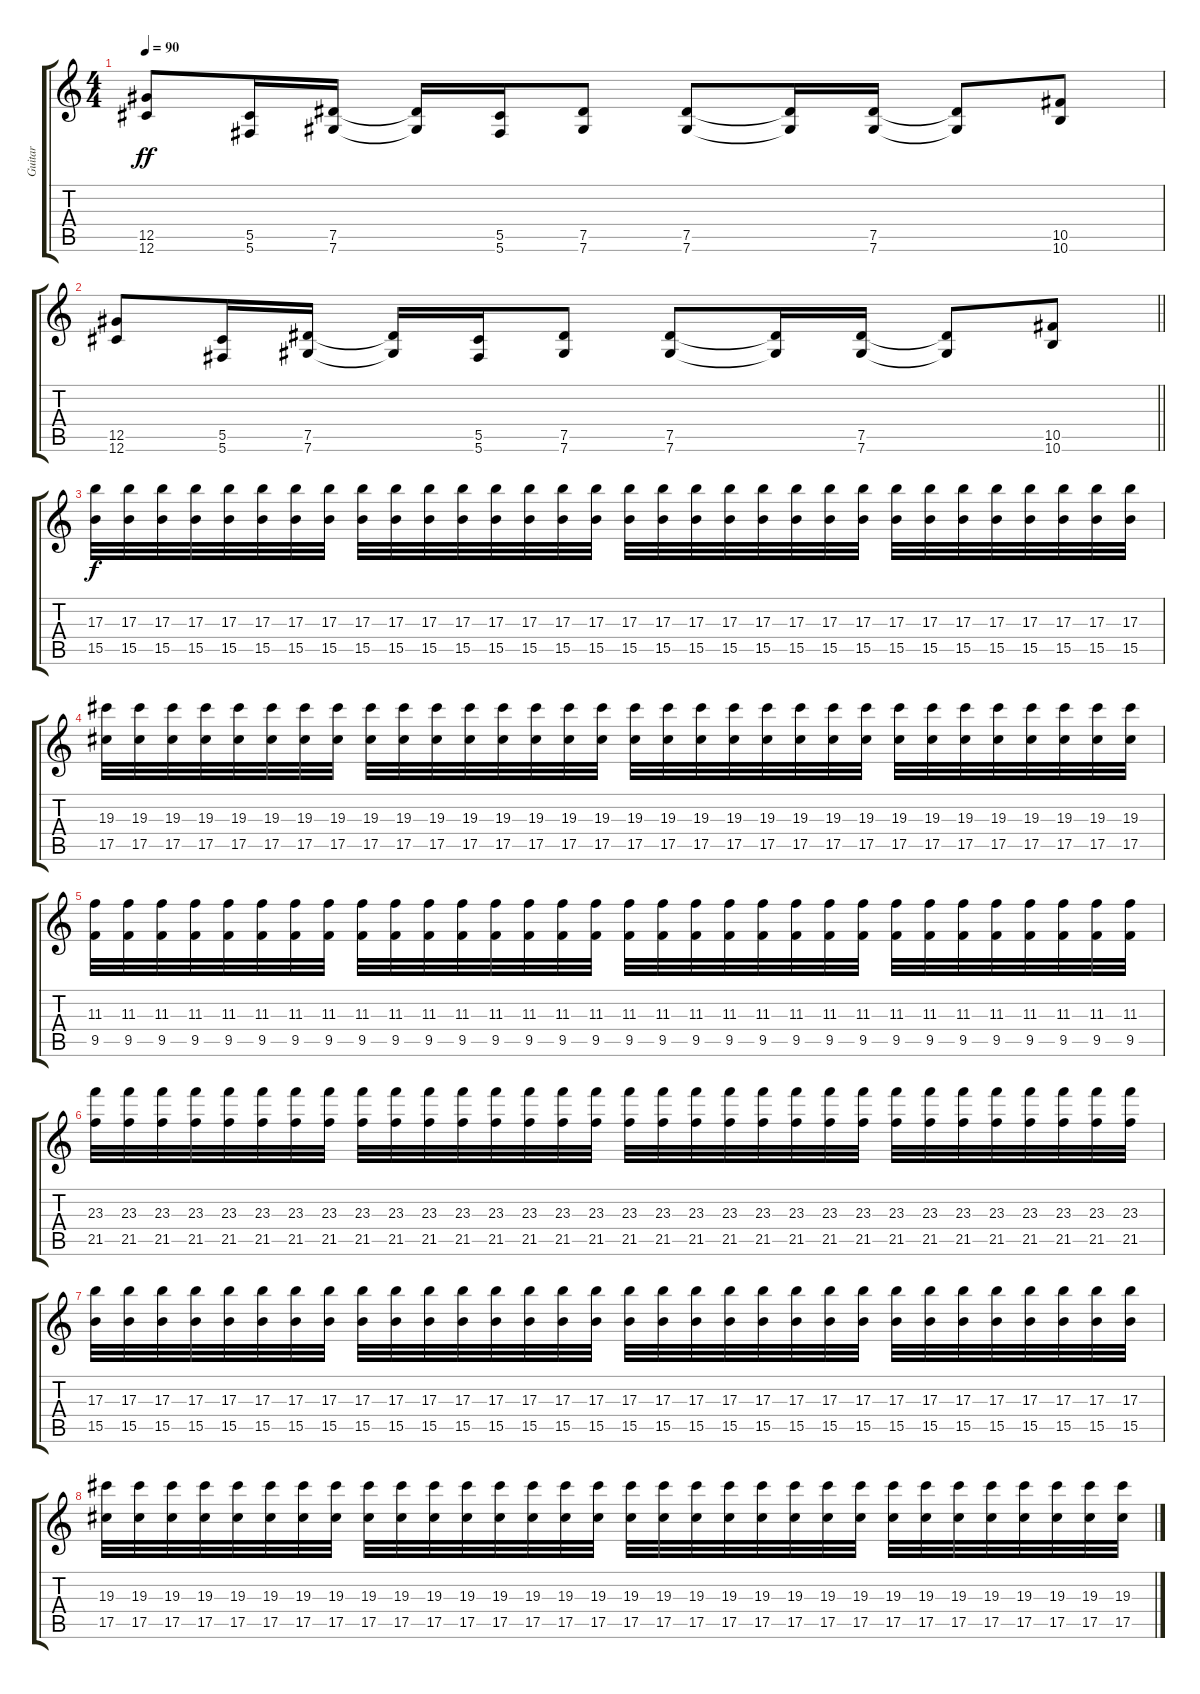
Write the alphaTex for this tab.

\track ("Guitar" "Guitar") {instrument overdrivenguitar}
\staff {score tabs}
\tuning (Eb4 Bb3 Gb3 Db3 Ab2 Db2) {hide}
\ts (4 4)
\tempo 90
\clef g2
\ks c
(12.5 12.6).8{dy ff} (5.5 5.6).16 (7.5 7.6).16 (7.5{t} 7.6{t}).16 (5.5 5.6).16 (7.5 7.6).8 (7.5 7.6).8 (7.5{t} 7.6{t}).16 (7.5 7.6).16 (7.5{t} 7.6{t}).8 (10.5 10.6).8 |
\barLineRight lightlight
(12.5 12.6).8 (5.5 5.6).16 (7.5 7.6).16 (7.5{t} 7.6{t}).16 (5.5 5.6).16 (7.5 7.6).8 (7.5 7.6).8 (7.5{t} 7.6{t}).16 (7.5 7.6).16 (7.5{t} 7.6{t}).8 (10.5 10.6).8 |
\section ("" "")
(17.3 15.5).32{dy f} (17.3 15.5).32 (17.3 15.5).32 (17.3 15.5).32 (17.3 15.5).32 (17.3 15.5).32 (17.3 15.5).32 (17.3 15.5).32 (17.3 15.5).32 (17.3 15.5).32 (17.3 15.5).32 (17.3 15.5).32 (17.3 15.5).32 (17.3 15.5).32 (17.3 15.5).32 (17.3 15.5).32 (17.3 15.5).32 (17.3 15.5).32 (17.3 15.5).32 (17.3 15.5).32 (17.3 15.5).32 (17.3 15.5).32 (17.3 15.5).32 (17.3 15.5).32 (17.3 15.5).32 (17.3 15.5).32 (17.3 15.5).32 (17.3 15.5).32 (17.3 15.5).32 (17.3 15.5).32 (17.3 15.5).32 (17.3 15.5).32 |
(19.3 17.5).32 (19.3 17.5).32 (19.3 17.5).32 (19.3 17.5).32 (19.3 17.5).32 (19.3 17.5).32 (19.3 17.5).32 (19.3 17.5).32 (19.3 17.5).32 (19.3 17.5).32 (19.3 17.5).32 (19.3 17.5).32 (19.3 17.5).32 (19.3 17.5).32 (19.3 17.5).32 (19.3 17.5).32 (19.3 17.5).32 (19.3 17.5).32 (19.3 17.5).32 (19.3 17.5).32 (19.3 17.5).32 (19.3 17.5).32 (19.3 17.5).32 (19.3 17.5).32 (19.3 17.5).32 (19.3 17.5).32 (19.3 17.5).32 (19.3 17.5).32 (19.3 17.5).32 (19.3 17.5).32 (19.3 17.5).32 (19.3 17.5).32 |
(11.3 9.5).32 (11.3 9.5).32 (11.3 9.5).32 (11.3 9.5).32 (11.3 9.5).32 (11.3 9.5).32 (11.3 9.5).32 (11.3 9.5).32 (11.3 9.5).32 (11.3 9.5).32 (11.3 9.5).32 (11.3 9.5).32 (11.3 9.5).32 (11.3 9.5).32 (11.3 9.5).32 (11.3 9.5).32 (11.3 9.5).32 (11.3 9.5).32 (11.3 9.5).32 (11.3 9.5).32 (11.3 9.5).32 (11.3 9.5).32 (11.3 9.5).32 (11.3 9.5).32 (11.3 9.5).32 (11.3 9.5).32 (11.3 9.5).32 (11.3 9.5).32 (11.3 9.5).32 (11.3 9.5).32 (11.3 9.5).32 (11.3 9.5).32 |
(23.3 21.5).32 (23.3 21.5).32 (23.3 21.5).32 (23.3 21.5).32 (23.3 21.5).32 (23.3 21.5).32 (23.3 21.5).32 (23.3 21.5).32 (23.3 21.5).32 (23.3 21.5).32 (23.3 21.5).32 (23.3 21.5).32 (23.3 21.5).32 (23.3 21.5).32 (23.3 21.5).32 (23.3 21.5).32 (23.3 21.5).32 (23.3 21.5).32 (23.3 21.5).32 (23.3 21.5).32 (23.3 21.5).32 (23.3 21.5).32 (23.3 21.5).32 (23.3 21.5).32 (23.3 21.5).32 (23.3 21.5).32 (23.3 21.5).32 (23.3 21.5).32 (23.3 21.5).32 (23.3 21.5).32 (23.3 21.5).32 (23.3 21.5).32 |
(17.3 15.5).32 (17.3 15.5).32 (17.3 15.5).32 (17.3 15.5).32 (17.3 15.5).32 (17.3 15.5).32 (17.3 15.5).32 (17.3 15.5).32 (17.3 15.5).32 (17.3 15.5).32 (17.3 15.5).32 (17.3 15.5).32 (17.3 15.5).32 (17.3 15.5).32 (17.3 15.5).32 (17.3 15.5).32 (17.3 15.5).32 (17.3 15.5).32 (17.3 15.5).32 (17.3 15.5).32 (17.3 15.5).32 (17.3 15.5).32 (17.3 15.5).32 (17.3 15.5).32 (17.3 15.5).32 (17.3 15.5).32 (17.3 15.5).32 (17.3 15.5).32 (17.3 15.5).32 (17.3 15.5).32 (17.3 15.5).32 (17.3 15.5).32 |
(19.3 17.5).32 (19.3 17.5).32 (19.3 17.5).32 (19.3 17.5).32 (19.3 17.5).32 (19.3 17.5).32 (19.3 17.5).32 (19.3 17.5).32 (19.3 17.5).32 (19.3 17.5).32 (19.3 17.5).32 (19.3 17.5).32 (19.3 17.5).32 (19.3 17.5).32 (19.3 17.5).32 (19.3 17.5).32 (19.3 17.5).32 (19.3 17.5).32 (19.3 17.5).32 (19.3 17.5).32 (19.3 17.5).32 (19.3 17.5).32 (19.3 17.5).32 (19.3 17.5).32 (19.3 17.5).32 (19.3 17.5).32 (19.3 17.5).32 (19.3 17.5).32 (19.3 17.5).32 (19.3 17.5).32 (19.3 17.5).32 (19.3 17.5).32
